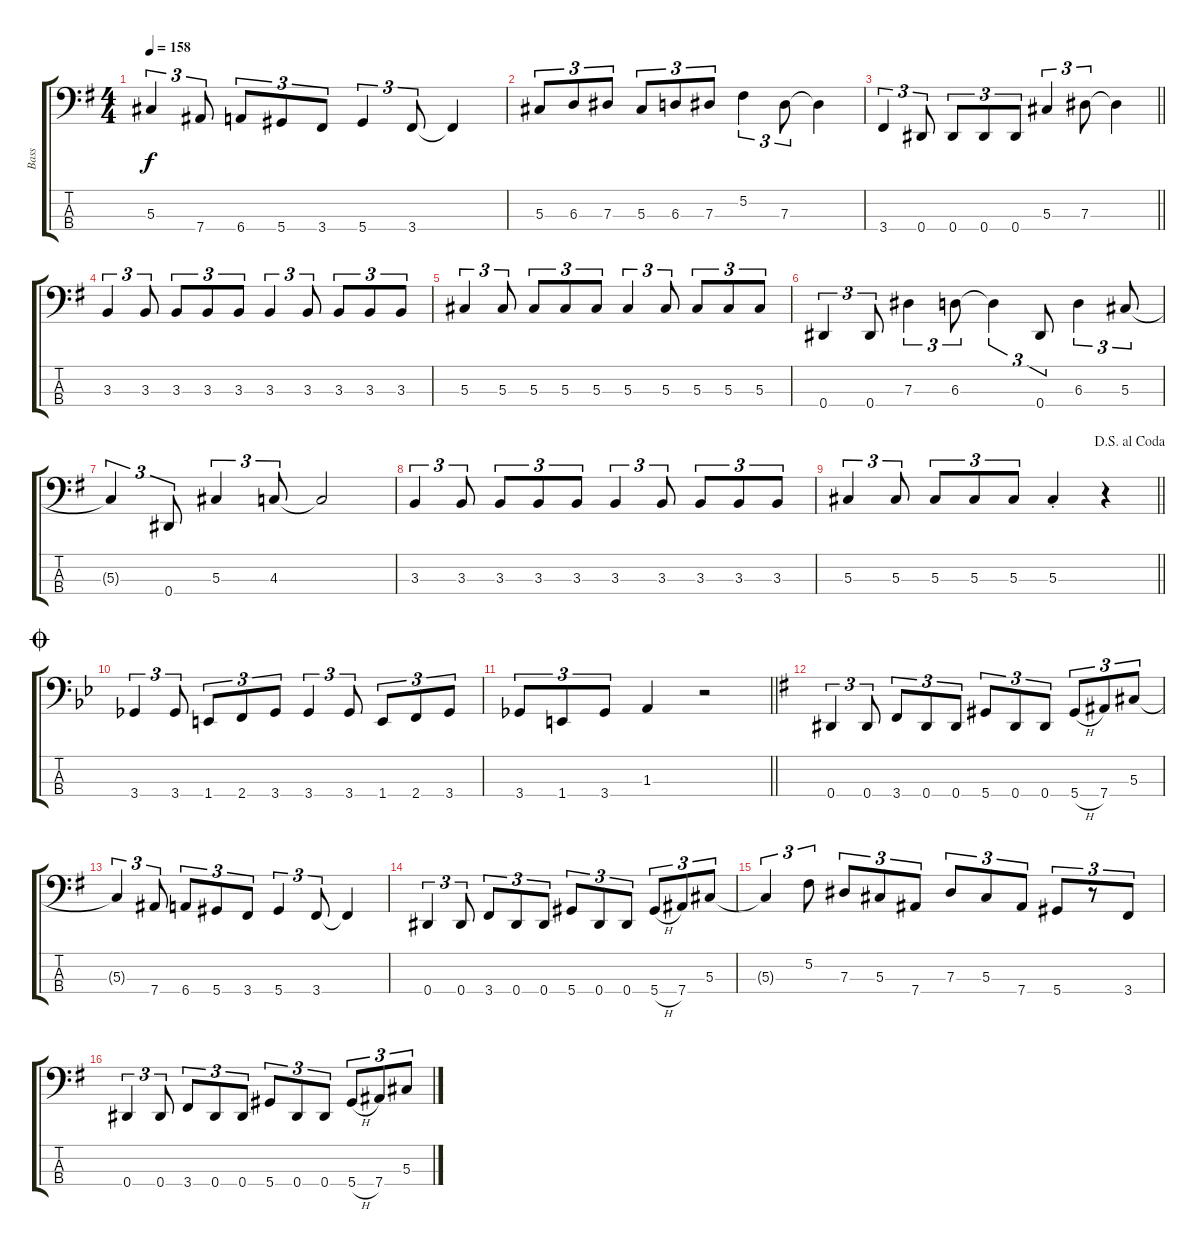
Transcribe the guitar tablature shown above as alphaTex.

\track ("Bass" "Bass") {instrument electricbasspick}
\staff {score tabs}
\tuning (Gb2 Db2 Ab1 Eb1) {hide}
\ts (4 4)
\tempo 158
\clef f4
\ks g
5.3{t}.4{tu (3 2) dy f} 7.4.8{tu (3 2)} 6.4.8{tu (3 2)} 5.4.8{tu (3 2)} 3.4.8{tu (3 2)} 5.4.4{tu (3 2)} 3.4.8{tu (3 2)} 3.4{t}.4 |
5.3.8{tu (3 2)} 6.3.8{tu (3 2)} 7.3.8{tu (3 2)} 5.3.8{tu (3 2)} 6.3.8{tu (3 2)} 7.3.8{tu (3 2)} 5.2.4{tu (3 2)} 7.3.8{tu (3 2)} 7.3{t}.4 |
\barLineRight lightlight
3.4.4{tu (3 2)} 0.4.8{tu (3 2)} 0.4.8{tu (3 2)} 0.4.8{tu (3 2)} 0.4.8{tu (3 2)} 5.3.4{tu (3 2)} 7.3.8{tu (3 2)} 7.3{t}.4 |
3.3.4{tu (3 2)} 3.3.8{tu (3 2)} 3.3.8{tu (3 2)} 3.3.8{tu (3 2)} 3.3.8{tu (3 2)} 3.3.4{tu (3 2)} 3.3.8{tu (3 2)} 3.3.8{tu (3 2)} 3.3.8{tu (3 2)} 3.3.8{tu (3 2)} |
5.3.4{tu (3 2)} 5.3.8{tu (3 2)} 5.3.8{tu (3 2)} 5.3.8{tu (3 2)} 5.3.8{tu (3 2)} 5.3.4{tu (3 2)} 5.3.8{tu (3 2)} 5.3.8{tu (3 2)} 5.3.8{tu (3 2)} 5.3.8{tu (3 2)} |
0.4.4{tu (3 2)} 0.4.8{tu (3 2)} 7.3.4{tu (3 2)} 6.3.8{tu (3 2)} 6.3{t}.4{tu (3 2)} 0.4.8{tu (3 2)} 6.3.4{tu (3 2)} 5.3.8{tu (3 2)} |
5.3{t}.4{tu (3 2)} 0.4.8{tu (3 2)} 5.3.4{tu (3 2)} 4.3.8{tu (3 2)} 4.3{t}.2 |
3.3.4{tu (3 2)} 3.3.8{tu (3 2)} 3.3.8{tu (3 2)} 3.3.8{tu (3 2)} 3.3.8{tu (3 2)} 3.3.4{tu (3 2)} 3.3.8{tu (3 2)} 3.3.8{tu (3 2)} 3.3.8{tu (3 2)} 3.3.8{tu (3 2)} |
\jump dalsegnoalcoda
\barLineRight lightlight
5.3.4{tu (3 2)} 5.3.8{tu (3 2)} 5.3.8{tu (3 2)} 5.3.8{tu (3 2)} 5.3.8{tu (3 2)} 5.3{st}.4 r.4 |
\jump coda
\ks bb
3.4.4{tu (3 2)} 3.4.8{tu (3 2)} 1.4.8{tu (3 2)} 2.4.8{tu (3 2)} 3.4.8{tu (3 2)} 3.4.4{tu (3 2)} 3.4.8{tu (3 2)} 1.4.8{tu (3 2)} 2.4.8{tu (3 2)} 3.4.8{tu (3 2)} |
\barLineRight lightlight
3.4.8{tu (3 2)} 1.4.8{tu (3 2)} 3.4.8{tu (3 2)} 1.3.4 r.2 |
\ks g
0.4.4{tu (3 2)} 0.4.8{tu (3 2)} 3.4.8{tu (3 2)} 0.4.8{tu (3 2)} 0.4.8{tu (3 2)} 5.4.8{tu (3 2)} 0.4.8{tu (3 2)} 0.4.8{tu (3 2)} 5.4{h}.8{tu (3 2)} 7.4.8{tu (3 2)} 5.3.8{tu (3 2)} |
5.3{t}.4{tu (3 2)} 7.4.8{tu (3 2)} 6.4.8{tu (3 2)} 5.4.8{tu (3 2)} 3.4.8{tu (3 2)} 5.4.4{tu (3 2)} 3.4.8{tu (3 2)} 3.4{t}.4 |
0.4.4{tu (3 2)} 0.4.8{tu (3 2)} 3.4.8{tu (3 2)} 0.4.8{tu (3 2)} 0.4.8{tu (3 2)} 5.4.8{tu (3 2)} 0.4.8{tu (3 2)} 0.4.8{tu (3 2)} 5.4{h}.8{tu (3 2)} 7.4.8{tu (3 2)} 5.3.8{tu (3 2)} |
5.3{t}.4{tu (3 2)} 5.2.8{tu (3 2)} 7.3.8{tu (3 2)} 5.3.8{tu (3 2)} 7.4.8{tu (3 2)} 7.3.8{tu (3 2)} 5.3.8{tu (3 2)} 7.4.8{tu (3 2)} 5.4.8{tu (3 2)} r.8{tu (3 2)} 3.4.8{tu (3 2)} |
0.4.4{tu (3 2)} 0.4.8{tu (3 2)} 3.4.8{tu (3 2)} 0.4.8{tu (3 2)} 0.4.8{tu (3 2)} 5.4.8{tu (3 2)} 0.4.8{tu (3 2)} 0.4.8{tu (3 2)} 5.4{h}.8{tu (3 2)} 7.4.8{tu (3 2)} 5.3.8{tu (3 2)}
